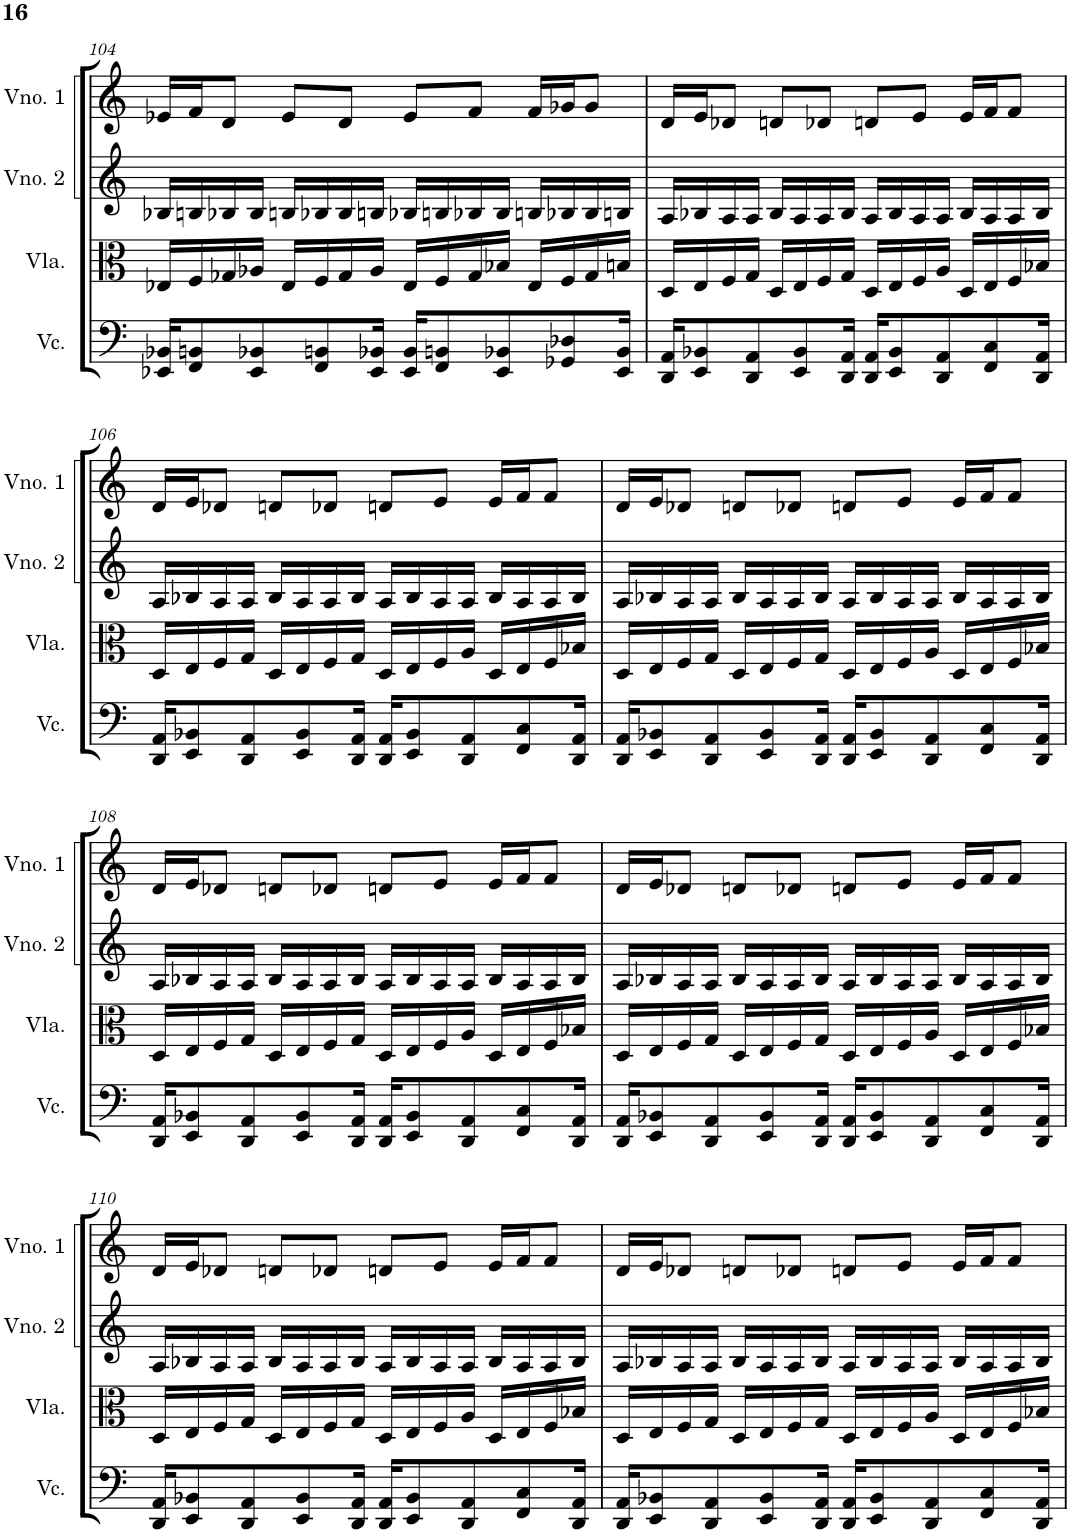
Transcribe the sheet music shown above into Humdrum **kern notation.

**kern	**kern	**kern	**kern
*part4	*part3	*part2	*part1
*staff4	*staff3	*staff2	*staff1
*I"Violoncelo	*I"Viola	*I"Violino 2	*I"Violino 1
*I'Vc.	*I'Vla.	*I'Vno. 2	*I'Vno. 1
!!LO:PB:g=z
*clefF4	*clefC3	*clefG2	*clefG2
*k[]	*k[]	*k[]	*k[]
*M4/4	*M4/4	*M4/4	*M4/4
=104	=104	=104	=104
16EE-X/ 16BB-X/KL	16E-X/LL	16B-X/LL	16e-X/LL
8FF/ 8BBn/	16F/	16Bn/	16f/J
.	16G-X/	16B-X/	8d/J
8EE-/ 8BB-X/	16A-X/JJ	16B-/JJ	.
.	16E-/LL	16Bn/LL	8e-/L
8FF/ 8BBn/	16F/	16B-X/	.
.	16G-/	16B-/	8d/J
16EE-/ 16BB-X/Jk	16A-/JJ	16Bn/JJ	.
16EE-/ 16BB-/KL	16E-/LL	16B-X/LL	8e-/L
8FF/ 8BBn/	16F/	16Bn/	.
.	16G-/	16B-X/	8f/J
8EE-/ 8BB-X/	16B-X/JJ	16B-/JJ	.
.	16E-/LL	16Bn/LL	16f/LL
8GG-X/ 8D-X/	16F/	16B-X/	16g-X/J
.	16G-/	16B-/	8g-/J
16EE-/ 16BB-/Jk	16Bn/JJ	16Bn/JJ	.
=105	=105	=105	=105
16DD/ 16AA/KL	16D/LL	16A/LL	16d/LL
8EE/ 8BB-X/	16E/	16B-X/	16e/J
.	16F/	16A/	8d-X/J
8DD/ 8AA/	16G/JJ	16A/JJ	.
.	16D/LL	16B-/LL	8dn/L
8EE/ 8BB-/	16E/	16A/	.
.	16F/	16A/	8d-X/J
16DD/ 16AA/Jk	16G/JJ	16B-/JJ	.
16DD/ 16AA/KL	16D/LL	16A/LL	8dn/L
8EE/ 8BB-/	16E/	16B-/	.
.	16F/	16A/	8e/J
8DD/ 8AA/	16A/JJ	16A/JJ	.
.	16D/LL	16B-/LL	16e/LL
8FF/ 8C/	16E/	16A/	16f/J
.	16F/	16A/	8f/J
16DD/ 16AA/Jk	16B-X/JJ	16B-/JJ	.
!!LO:LB:g=z
=106	=106	=106	=106
16DD/ 16AA/KL	16D/LL	16A/LL	16d/LL
8EE/ 8BB-X/	16E/	16B-X/	16e/J
.	16F/	16A/	8d-X/J
8DD/ 8AA/	16G/JJ	16A/JJ	.
.	16D/LL	16B-/LL	8dn/L
8EE/ 8BB-/	16E/	16A/	.
.	16F/	16A/	8d-X/J
16DD/ 16AA/Jk	16G/JJ	16B-/JJ	.
16DD/ 16AA/KL	16D/LL	16A/LL	8dn/L
8EE/ 8BB-/	16E/	16B-/	.
.	16F/	16A/	8e/J
8DD/ 8AA/	16A/JJ	16A/JJ	.
.	16D/LL	16B-/LL	16e/LL
8FF/ 8C/	16E/	16A/	16f/J
.	16F/	16A/	8f/J
16DD/ 16AA/Jk	16B-X/JJ	16B-/JJ	.
=107	=107	=107	=107
16DD/ 16AA/KL	16D/LL	16A/LL	16d/LL
8EE/ 8BB-X/	16E/	16B-X/	16e/J
.	16F/	16A/	8d-X/J
8DD/ 8AA/	16G/JJ	16A/JJ	.
.	16D/LL	16B-/LL	8dn/L
8EE/ 8BB-/	16E/	16A/	.
.	16F/	16A/	8d-X/J
16DD/ 16AA/Jk	16G/JJ	16B-/JJ	.
16DD/ 16AA/KL	16D/LL	16A/LL	8dn/L
8EE/ 8BB-/	16E/	16B-/	.
.	16F/	16A/	8e/J
8DD/ 8AA/	16A/JJ	16A/JJ	.
.	16D/LL	16B-/LL	16e/LL
8FF/ 8C/	16E/	16A/	16f/J
.	16F/	16A/	8f/J
16DD/ 16AA/Jk	16B-X/JJ	16B-/JJ	.
!!LO:LB:g=z
=108	=108	=108	=108
16DD/ 16AA/KL	16D/LL	16A/LL	16d/LL
8EE/ 8BB-X/	16E/	16B-X/	16e/J
.	16F/	16A/	8d-X/J
8DD/ 8AA/	16G/JJ	16A/JJ	.
.	16D/LL	16B-/LL	8dn/L
8EE/ 8BB-/	16E/	16A/	.
.	16F/	16A/	8d-X/J
16DD/ 16AA/Jk	16G/JJ	16B-/JJ	.
16DD/ 16AA/KL	16D/LL	16A/LL	8dn/L
8EE/ 8BB-/	16E/	16B-/	.
.	16F/	16A/	8e/J
8DD/ 8AA/	16A/JJ	16A/JJ	.
.	16D/LL	16B-/LL	16e/LL
8FF/ 8C/	16E/	16A/	16f/J
.	16F/	16A/	8f/J
16DD/ 16AA/Jk	16B-X/JJ	16B-/JJ	.
=109	=109	=109	=109
16DD/ 16AA/KL	16D/LL	16A/LL	16d/LL
8EE/ 8BB-X/	16E/	16B-X/	16e/J
.	16F/	16A/	8d-X/J
8DD/ 8AA/	16G/JJ	16A/JJ	.
.	16D/LL	16B-/LL	8dn/L
8EE/ 8BB-/	16E/	16A/	.
.	16F/	16A/	8d-X/J
16DD/ 16AA/Jk	16G/JJ	16B-/JJ	.
16DD/ 16AA/KL	16D/LL	16A/LL	8dn/L
8EE/ 8BB-/	16E/	16B-/	.
.	16F/	16A/	8e/J
8DD/ 8AA/	16A/JJ	16A/JJ	.
.	16D/LL	16B-/LL	16e/LL
8FF/ 8C/	16E/	16A/	16f/J
.	16F/	16A/	8f/J
16DD/ 16AA/Jk	16B-X/JJ	16B-/JJ	.
!!LO:LB:g=z
=110	=110	=110	=110
16DD/ 16AA/KL	16D/LL	16A/LL	16d/LL
8EE/ 8BB-X/	16E/	16B-X/	16e/J
.	16F/	16A/	8d-X/J
8DD/ 8AA/	16G/JJ	16A/JJ	.
.	16D/LL	16B-/LL	8dn/L
8EE/ 8BB-/	16E/	16A/	.
.	16F/	16A/	8d-X/J
16DD/ 16AA/Jk	16G/JJ	16B-/JJ	.
16DD/ 16AA/KL	16D/LL	16A/LL	8dn/L
8EE/ 8BB-/	16E/	16B-/	.
.	16F/	16A/	8e/J
8DD/ 8AA/	16A/JJ	16A/JJ	.
.	16D/LL	16B-/LL	16e/LL
8FF/ 8C/	16E/	16A/	16f/J
.	16F/	16A/	8f/J
16DD/ 16AA/Jk	16B-X/JJ	16B-/JJ	.
=111	=111	=111	=111
16DD/ 16AA/KL	16D/LL	16A/LL	16d/LL
8EE/ 8BB-X/	16E/	16B-X/	16e/J
.	16F/	16A/	8d-X/J
8DD/ 8AA/	16G/JJ	16A/JJ	.
.	16D/LL	16B-/LL	8dn/L
8EE/ 8BB-/	16E/	16A/	.
.	16F/	16A/	8d-X/J
16DD/ 16AA/Jk	16G/JJ	16B-/JJ	.
16DD/ 16AA/KL	16D/LL	16A/LL	8dn/L
8EE/ 8BB-/	16E/	16B-/	.
.	16F/	16A/	8e/J
8DD/ 8AA/	16A/JJ	16A/JJ	.
.	16D/LL	16B-/LL	16e/LL
8FF/ 8C/	16E/	16A/	16f/J
.	16F/	16A/	8f/J
16DD/ 16AA/Jk	16B-X/JJ	16B-/JJ	.
=	=	=	=
*-	*-	*-	*-
